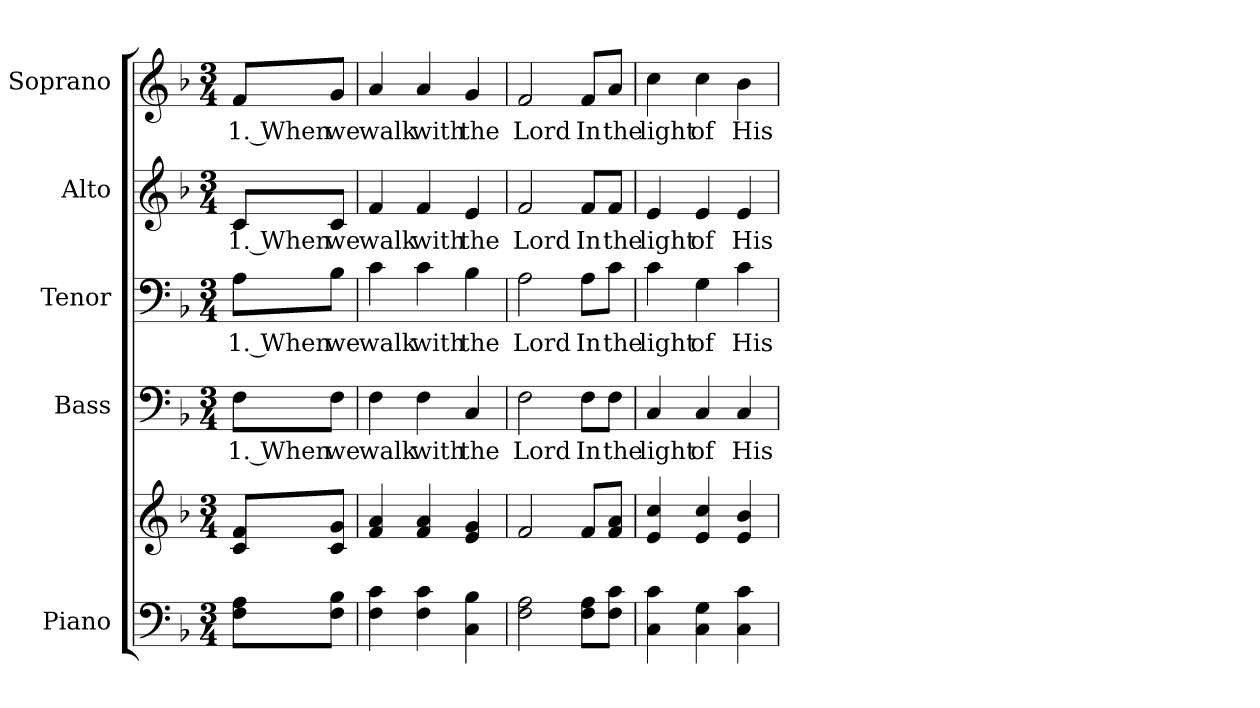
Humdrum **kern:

**kern	**kern	**kern	**text	**kern	**text	**kern	**text	**kern	**text
*part5	*part5	*part4	*part4	*part3	*part3	*part2	*part2	*part1	*part1
*staff6	*staff5	*staff4	*staff4	*staff3	*staff3	*staff2	*staff2	*staff1	*staff1
*I"Piano	*	*I"Bass	*	*I"Tenor	*	*I"Alto	*	*I"Soprano	*
*I'Pno.	*	*I'B.	*	*I'T.	*	*I'A.	*	*I'S.	*
!!LO:PB:g=z
*clefF4	*clefG2	*clefF4	*	*clefF4	*	*clefG2	*	*clefG2	*
*k[b-]	*k[b-]	*k[b-]	*	*k[b-]	*	*k[b-]	*	*k[b-]	*
*F:	*F:	*F:	*	*F:	*	*F:	*	*F:	*
*M3/4	*M3/4	*M3/4	*	*M3/4	*	*M3/4	*	*M3/4	*
*MM120	*MM120	*MM120	*	*MM120	*	*MM120	*	*MM120	*
=1	=1	=1	=1	=1	=1	=1	=1	=1	=1
!	!	!	!LO:LY:b:color=#000000	!	!	!	!	!	!
!	!	!	!	!	!LO:LY:b:color=#000000	!	!	!	!
!	!	!	!	!	!	!	!LO:LY:b:color=#000000	!	!
!	!	!	!	!	!	!	!	!	!LO:LY:b:color=#000000
8Fi\ 8Ai\L	8ci/ 8fi/L	8Fi\L	1. When	8Ai\L	1. When	8ci/L	1. When	8fi/L	1. When
!	!	!	!LO:LY:b:color=#000000	!	!	!	!	!	!
!	!	!	!	!	!LO:LY:b:color=#000000	!	!	!	!
!	!	!	!	!	!	!	!LO:LY:b:color=#000000	!	!
!	!	!	!	!	!	!	!	!	!LO:LY:b:color=#000000
8Fi\ 8B-i\J	8ci/ 8gi/J	8Fi\J	we	8B-i\J	we	8ci/J	we	8gi/J	we
=2	=2	=2	=2	=2	=2	=2	=2	=2	=2
!	!	!	!LO:LY:b:color=#000000	!	!	!	!	!	!
!	!	!	!	!	!LO:LY:b:color=#000000	!	!	!	!
!	!	!	!	!	!	!	!LO:LY:b:color=#000000	!	!
!	!	!	!	!	!	!	!	!	!LO:LY:b:color=#000000
4Fi\ 4ci	4fi/ 4ai	4Fi\	walk	4ci\	walk	4fi/	walk	4ai/	walk
!	!	!	!LO:LY:b:color=#000000	!	!	!	!	!	!
!	!	!	!	!	!LO:LY:b:color=#000000	!	!	!	!
!	!	!	!	!	!	!	!LO:LY:b:color=#000000	!	!
!	!	!	!	!	!	!	!	!	!LO:LY:b:color=#000000
4Fi\ 4ci	4fi/ 4ai	4Fi\	with	4ci\	with	4fi/	with	4ai/	with
!	!	!	!LO:LY:b:color=#000000	!	!	!	!	!	!
!	!	!	!	!	!LO:LY:b:color=#000000	!	!	!	!
!	!	!	!	!	!	!	!LO:LY:b:color=#000000	!	!
!	!	!	!	!	!	!	!	!	!LO:LY:b:color=#000000
4Ci\ 4B-i	4ei/ 4gi	4Ci/	the	4B-i\	the	4ei/	the	4gi/	the
=3	=3	=3	=3	=3	=3	=3	=3	=3	=3
!	!	!	!LO:LY:b:color=#000000	!	!	!	!	!	!
!	!	!	!	!	!LO:LY:b:color=#000000	!	!	!	!
!	!	!	!	!	!	!	!LO:LY:b:color=#000000	!	!
!	!	!	!	!	!	!	!	!	!LO:LY:b:color=#000000
2Fi\ 2Ai	2fi/	2Fi\	Lord	2Ai\	Lord	2fi/	Lord	2fi/	Lord
!	!	!	!LO:LY:b:color=#000000	!	!	!	!	!	!
!	!	!	!	!	!LO:LY:b:color=#000000	!	!	!	!
!	!	!	!	!	!	!	!LO:LY:b:color=#000000	!	!
!	!	!	!	!	!	!	!	!	!LO:LY:b:color=#000000
8Fi\ 8Ai\L	8fi/L	8Fi\L	In	8Ai\L	In	8fi/L	In	8fi/L	In
!	!	!	!LO:LY:b:color=#000000	!	!	!	!	!	!
!	!	!	!	!	!LO:LY:b:color=#000000	!	!	!	!
!	!	!	!	!	!	!	!LO:LY:b:color=#000000	!	!
!	!	!	!	!	!	!	!	!	!LO:LY:b:color=#000000
8Fi\ 8ci\J	8fi/ 8ai/J	8Fi\J	the	8ci\J	the	8fi/J	the	8ai/J	the
=4	=4	=4	=4	=4	=4	=4	=4	=4	=4
!	!	!	!LO:LY:b:color=#000000	!	!	!	!	!	!
!	!	!	!	!	!LO:LY:b:color=#000000	!	!	!	!
!	!	!	!	!	!	!	!LO:LY:b:color=#000000	!	!
!	!	!	!	!	!	!	!	!	!LO:LY:b:color=#000000
4Ci\ 4ci	4ei/ 4cci	4Ci/	light	4ci\	light	4ei/	light	4cci\	light
!	!	!	!LO:LY:b:color=#000000	!	!	!	!	!	!
!	!	!	!	!	!LO:LY:b:color=#000000	!	!	!	!
!	!	!	!	!	!	!	!LO:LY:b:color=#000000	!	!
!	!	!	!	!	!	!	!	!	!LO:LY:b:color=#000000
4Ci\ 4Gi	4ei/ 4cci	4Ci/	of	4Gi\	of	4ei/	of	4cci\	of
!	!	!	!LO:LY:b:color=#000000	!	!	!	!	!	!
!	!	!	!	!	!LO:LY:b:color=#000000	!	!	!	!
!	!	!	!	!	!	!	!LO:LY:b:color=#000000	!	!
!	!	!	!	!	!	!	!	!	!LO:LY:b:color=#000000
4Ci\ 4ci	4ei/ 4b-i	4Ci/	His	4ci\	His	4ei/	His	4b-i\	His
=	=	=	=	=	=	=	=	=	=
*-	*-	*-	*-	*-	*-	*-	*-	*-	*-
